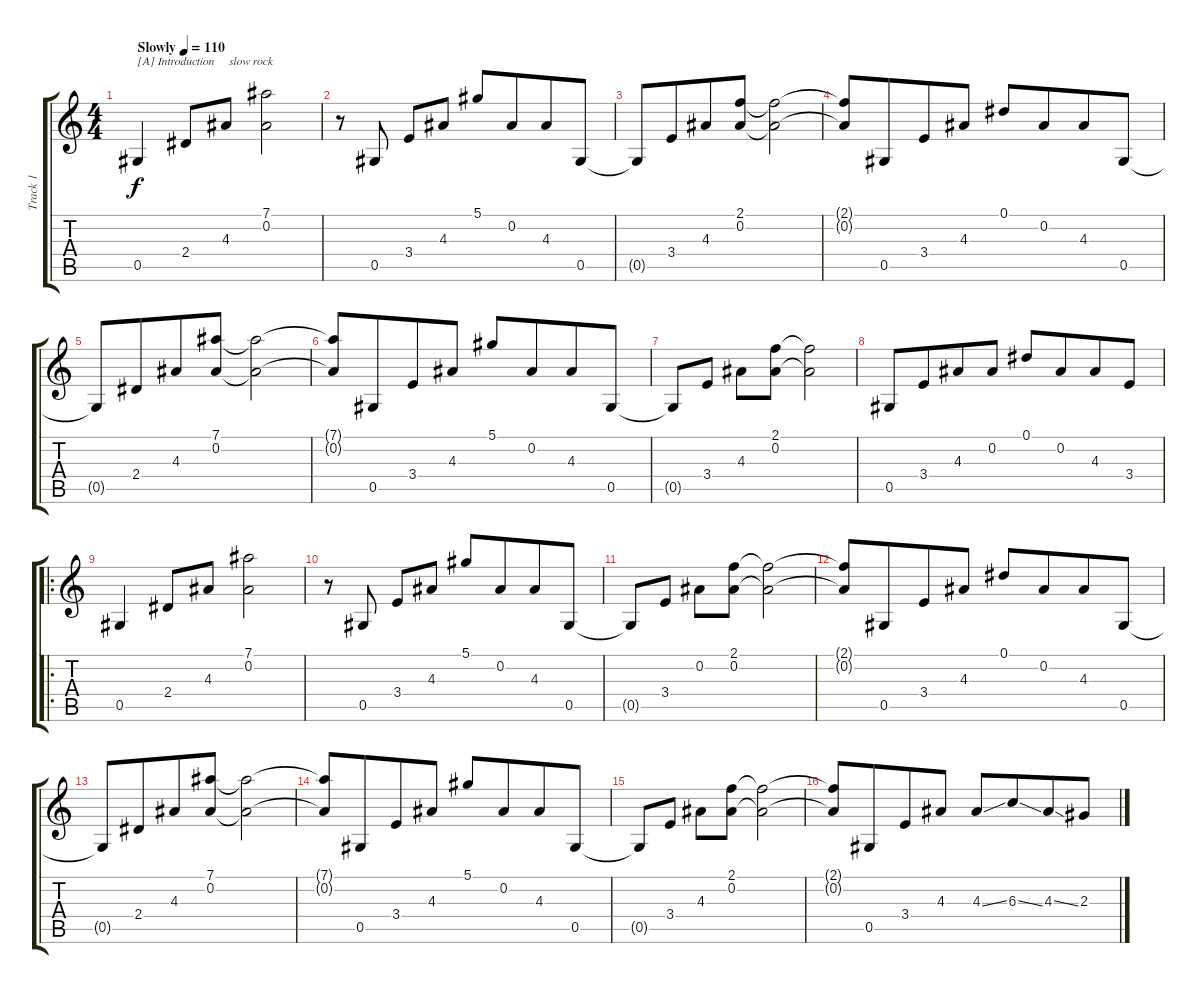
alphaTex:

\track ("Track 1" "Track 1") {instrument acousticguitarsteel}
\staff {score tabs}
\tuning (Eb4 Bb3 Gb3 Db3 Ab2 Eb2) {hide}
\ts (4 4)
\tempo (110 "Slowly")
\clef g2
\ks c
0.5.4{txt "[A] Introduction     slow rock" dy f instrument acousticguitarsteel} 2.4.8 4.3.8 (7.1 0.2).2 |
r.8 0.5.8 3.4.8 4.3.8 5.1.8 0.2.8{beam merge} 4.3.8 0.5.8 |
0.5{t}.8 3.4.8{beam merge} 4.3.8 (2.1 0.2).8 (2.1{t} 0.2{t}).2 |
(2.1{t} 0.2{t}).8 0.5.8{beam merge} 3.4.8 4.3.8 0.1.8 0.2.8{beam merge} 4.3.8 0.5.8 |
0.5{t}.8 2.4.8{beam merge} 4.3.8 (7.1 0.2).8 (7.1{t} 0.2{t}).2 |
(7.1{t} 0.2{t}).8 0.5.8{beam merge} 3.4.8 4.3.8 5.1.8 0.2.8{beam merge} 4.3.8 0.5.8 |
0.5{t}.8 3.4.8 4.3.8 (2.1 0.2).8 (2.1{t} 0.2{t}).2 |
0.5.8 3.4.8{beam merge} 4.3.8 0.2.8 0.1.8 0.2.8{beam merge} 4.3.8 3.4.8 |
\ro
0.5.4 2.4.8 4.3.8 (7.1 0.2).2 |
r.8 0.5.8 3.4.8 4.3.8 5.1.8 0.2.8{beam merge} 4.3.8 0.5.8 |
0.5{t}.8 3.4.8 0.2.8 (2.1 0.2).8 (2.1{t} 0.2{t}).2 |
(2.1{t} 0.2{t}).8 0.5.8{beam merge} 3.4.8 4.3.8 0.1.8 0.2.8{beam merge} 4.3.8 0.5.8 |
0.5{t}.8 2.4.8{beam merge} 4.3.8 (7.1 0.2).8 (7.1{t} 0.2{t}).2 |
(7.1{t} 0.2{t}).8 0.5.8{beam merge} 3.4.8 4.3.8 5.1.8 0.2.8{beam merge} 4.3.8 0.5.8 |
0.5{t}.8 3.4.8 4.3.8 (2.1 0.2).8 (2.1{t} 0.2{t}).2 |
(2.1{t} 0.2{t}).8 0.5.8{beam merge} 3.4.8 4.3.8 4.3{ss}.8 6.3{ss}.8{beam merge} 4.3{ss}.8 2.3.8
